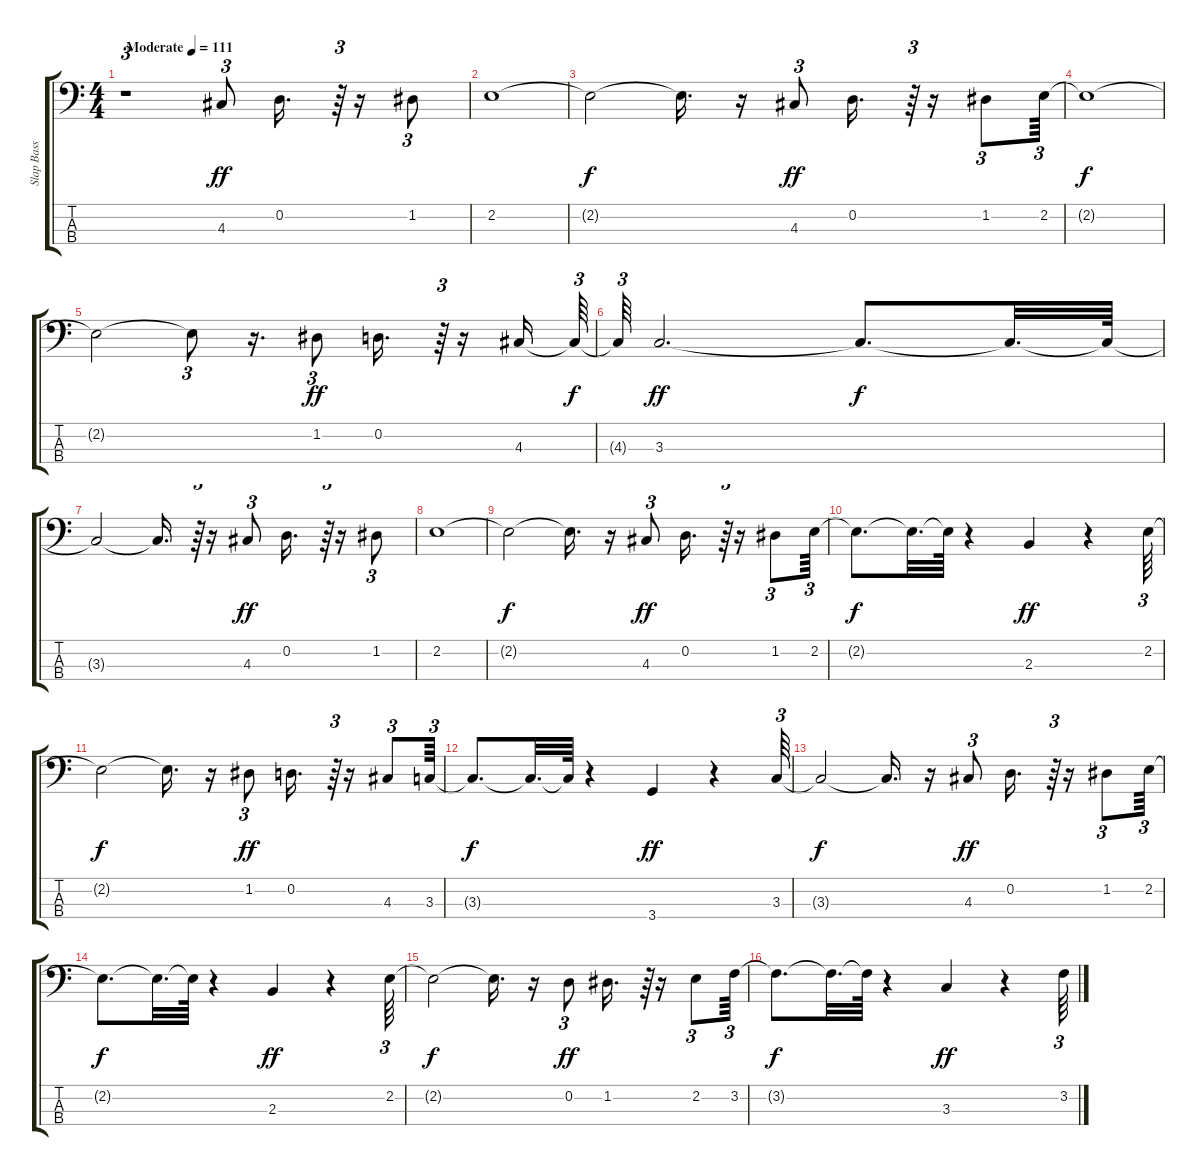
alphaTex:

\track ("Slap Bass 2" "Slap Bass ") {solo instrument slapbass2}
\staff {score tabs}
\tuning (G2 D2 A1 E1) {hide}
\ts (4 4)
\tempo (111 "Moderate")
\clef f4
\ks c
r.1{tu (3 2) dy ff instrument slapbass2} 4.3.8{tu (3 2)} 0.2.16{d} r.64{tu (3 2)} r.16 1.2.8{tu (3 2)} |
2.2.1 |
2.2{t}.2{dy f} 2.2{t}.16{d} r.16 4.3.8{tu (3 2) dy ff} 0.2.16{d} r.64{tu (3 2)} r.16 1.2.8{tu (3 2)} 2.2.64{tu (3 2)} |
2.2{t}.1{dy f} |
2.2{t}.2 2.2{t}.8{tu (3 2)} r.16{d} 1.2.8{tu (3 2) dy ff} 0.2.16{d} r.64{tu (3 2)} r.16 4.3.16 4.3{t}.64{tu (3 2) dy f} |
4.3{t}.64{tu (3 2)} 3.3.2{d dy ff} 3.3{t}.8{d dy f} 3.3{t}.32{d} 3.3{t}.64 |
3.3{t}.2 3.3{t}.16{d} r.64{tu (3 2)} r.16 4.3.8{tu (3 2) dy ff} 0.2.16{d} r.64{tu (3 2)} r.16 1.2.8{tu (3 2)} |
2.2.1 |
2.2{t}.2{dy f} 2.2{t}.16{d} r.16 4.3.8{tu (3 2) dy ff} 0.2.16{d} r.64{tu (3 2)} r.16 1.2.8{tu (3 2)} 2.2.64{tu (3 2)} |
2.2{t}.8{d dy f} 2.2{t}.32{d} 2.2{t}.64 r.4 2.3.4{dy ff} r.4 2.2.64{tu (3 2)} |
2.2{t}.2{dy f} 2.2{t}.16{d} r.16 1.2.8{tu (3 2) dy ff} 0.2.16{d} r.64{tu (3 2)} r.16 4.3.8{tu (3 2)} 3.3.64{tu (3 2)} |
3.3{t}.8{d dy f} 3.3{t}.32{d} 3.3{t}.64 r.4 3.4.4{dy ff} r.4 3.3.64{tu (3 2)} |
3.3{t}.2{dy f} 3.3{t}.16{d} r.16 4.3.8{tu (3 2) dy ff} 0.2.16{d} r.64{tu (3 2)} r.16 1.2.8{tu (3 2)} 2.2.64{tu (3 2)} |
2.2{t}.8{d dy f} 2.2{t}.32{d} 2.2{t}.64 r.4 2.3.4{dy ff} r.4 2.2.64{tu (3 2)} |
2.2{t}.2{dy f} 2.2{t}.16{d} r.16 0.2.8{tu (3 2) dy ff} 1.2.16{d} r.64{tu (3 2)} r.16 2.2.8{tu (3 2)} 3.2.64{tu (3 2)} |
3.2{t}.8{d dy f} 3.2{t}.32{d} 3.2{t}.64 r.4 3.3.4{dy ff} r.4 3.2.64{tu (3 2)}
